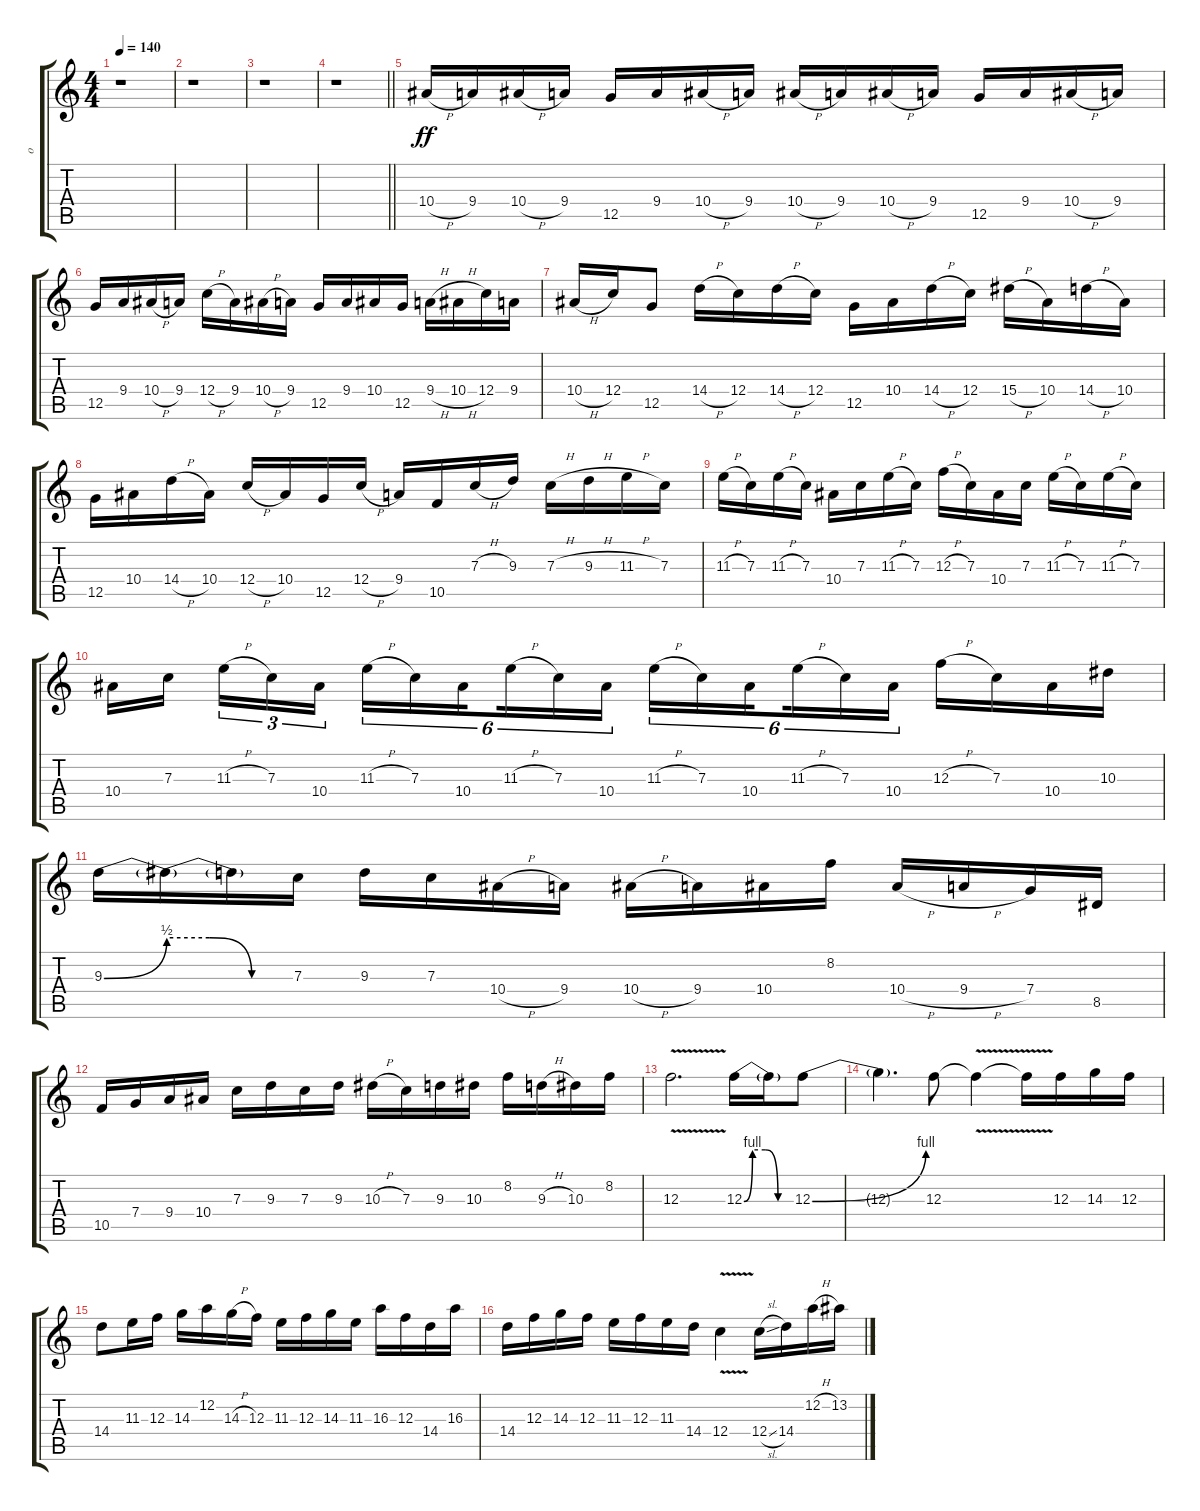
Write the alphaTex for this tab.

\track ("o" "o") {instrument overdrivenguitar}
\staff {score tabs}
\tuning (D4 A3 F3 C3 G2 D2) {hide}
\ts (4 4)
\tempo 140
\clef g2
\ks c
r.1{dy ff} |
r.1 |
r.1 |
\barLineRight lightlight
r.1 |
10.4{h}.16 9.4.16 10.4{h}.16 9.4.16 12.5.16 9.4.16 10.4{h}.16 9.4.16 10.4{h}.16 9.4.16 10.4{h}.16 9.4.16 12.5.16 9.4.16 10.4{h}.16 9.4.16 |
12.5.16 9.4.16 10.4{h}.16 9.4.16 12.4{h}.16 9.4.16 10.4{h}.16 9.4.16 12.5.16 9.4.16 10.4.16 12.5.16 9.4{h}.16 10.4{h}.16 12.4.16 9.4.16 |
10.4{h}.16 12.4.16 12.5.8 14.4{h}.16 12.4.16 14.4{h}.16 12.4.16 12.5.16 10.4.16 14.4{h}.16 12.4.16 15.4{h}.16 10.4.16 14.4{h}.16 10.4.16 |
12.5.16 10.4.16 14.4{h}.16 10.4.16 12.4{h}.16 10.4.16 12.5.16 12.4{h}.16 9.4.16 10.5.16 7.3{h}.16 9.3.16 7.3{h}.16 9.3{h}.16 11.3{h}.16 7.3.16 |
11.3{h}.16 7.3.16 11.3{h}.16 7.3.16 10.4.16 7.3.16 11.3{h}.16 7.3.16 12.3{h}.16 7.3.16 10.4.16 7.3.16 11.3{h}.16 7.3.16 11.3{h}.16 7.3.16 |
10.4.16 7.3.16{beam splitsecondary} 11.3{h}.16{tu (3 2)} 7.3.16{tu (3 2)} 10.4.16{tu (3 2)} 11.3{h}.16{tu (6 4)} 7.3.16{tu (6 4)} 10.4.16{tu (6 4) beam splitsecondary} 11.3{h}.16{tu (6 4)} 7.3.16{tu (6 4)} 10.4.16{tu (6 4)} 11.3{h}.16{tu (6 4)} 7.3.16{tu (6 4)} 10.4.16{tu (6 4) beam splitsecondary} 11.3{h}.16{tu (6 4)} 7.3.16{tu (6 4)} 10.4.16{tu (6 4)} 12.3{h}.16 7.3.16 10.4.16 10.3.16 |
9.3{be (bend 0 0 60 2)}.16 9.3{be (custom 0 2 20 2 40 0 60 0) t}.16 9.3{t}.16 7.3.16 9.3.16 7.3.16 10.4{h}.16 9.4.16 10.4{h}.16 9.4.16 10.4.16 8.2.16 10.4{h}.16 9.4{h}.16 7.4.16 8.5.16 |
10.5.16 7.4.16 9.4.16 10.4.16 7.3.16 9.3.16 7.3.16 9.3.16 10.3{h}.16 7.3.16 9.3.16 10.3.16 8.2.16 9.3{h}.16 10.3.16 8.2.16 |
12.3{v}.2{d} 12.3{be (custom 0 0 10 4 25 4 40 0 60 0)}.16 12.3{t}.16 12.3{be (bend 0 0 60 4)}.8 |
12.3{t}.4{d} 12.3.8 12.3{v t}.4 12.3{t}.16 12.3.16 14.3.16 12.3.16 |
14.4.8 11.3.16 12.3.16 14.3.16 12.2.16 14.3{h}.16 12.3.16 11.3.16 12.3.16 14.3.16 11.3.16 16.3.16 12.3.16 14.4.16 16.3.16 |
14.4.16 12.3.16 14.3.16 12.3.16 11.3.16 12.3.16 11.3.16 14.4.16 12.4{v}.4 12.4{sl}.16 14.4.16 12.2{h}.16 13.2.16
